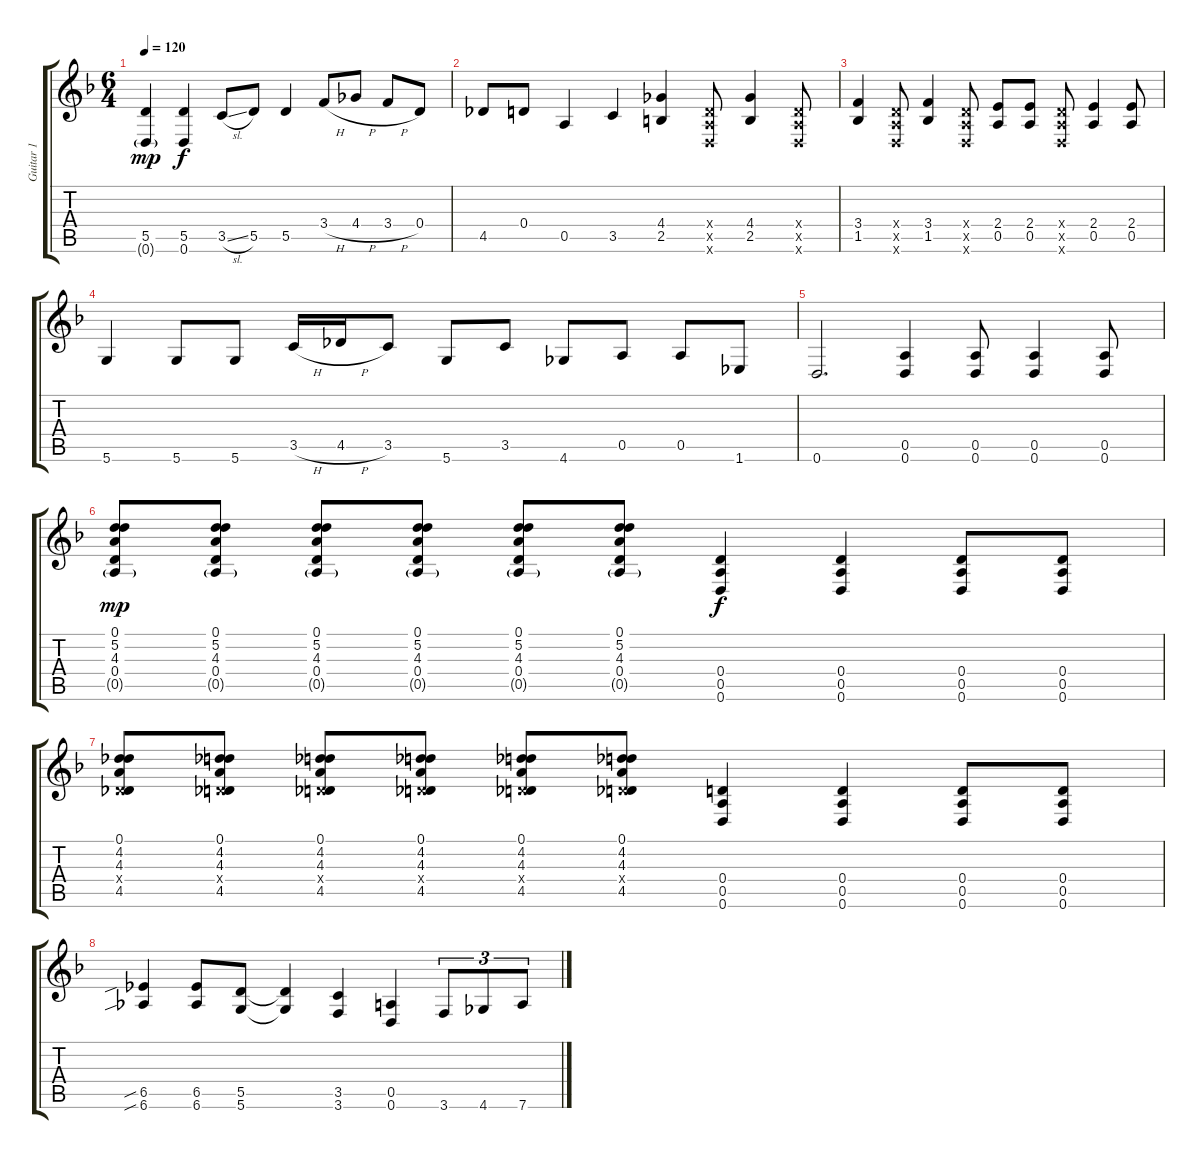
\track ("Guitar 1" "Guitar 1") {instrument distortionguitar}
\staff {score tabs}
\tuning (D4 A3 F3 D3 A2 D2) {hide}
\ts (6 4)
\tempo 120
\clef g2
\ks f
(5.5 0.6{g}).4{dy mp} (5.5 0.6).4{dy f} 3.5{sl}.8 5.5.8 5.5.4 3.4{h}.8 4.4{h}.8 3.4{h}.8 0.4.8 |
4.5.8 0.4.8 0.5.4 3.5.4 (4.4 2.5).4 (0.4{x} 0.5{x} 0.6{x}).8 (4.4 2.5).4 (0.4{x} 0.5{x} 0.6{x}).8 |
(3.4 1.5).4 (0.4{x} 0.5{x} 0.6{x}).8 (3.4 1.5).4 (0.4{x} 0.5{x} 0.6{x}).8 (2.4 0.5).8 (2.4 0.5).8 (0.4{x} 0.5{x} 0.6{x}).8 (2.4 0.5).4 (2.4 0.5).8 |
5.6.4 5.6.8 5.6.8 3.5{h}.16 4.5{h}.16 3.5.8 5.6.8 3.5.8 4.6.8 0.5.8 0.5.8 1.6.8 |
0.6.2{d} (0.5 0.6).4 (0.5 0.6).8 (0.5 0.6).4 (0.5 0.6).8 |
(0.1 5.2 4.3 0.4 0.5{g}).8{dy mp} (0.1 5.2 4.3 0.4 0.5{g}).8 (0.1 5.2 4.3 0.4 0.5{g}).8 (0.1 5.2 4.3 0.4 0.5{g}).8 (0.1 5.2 4.3 0.4 0.5{g}).8 (0.1 5.2 4.3 0.4 0.5{g}).8 (0.4 0.5 0.6).4{dy f} (0.4 0.5 0.6).4 (0.4 0.5 0.6).8 (0.4 0.5 0.6).8 |
(0.1 4.2 4.3 0.4{x} 4.5).8 (0.1 4.2 4.3 0.4{x} 4.5).8 (0.1 4.2 4.3 0.4{x} 4.5).8 (0.1 4.2 4.3 0.4{x} 4.5).8 (0.1 4.2 4.3 0.4{x} 4.5).8 (0.1 4.2 4.3 0.4{x} 4.5).8 (0.4 0.5 0.6).4 (0.4 0.5 0.6).4 (0.4 0.5 0.6).8 (0.4 0.5 0.6).8 |
(6.5{sib} 6.6{sib}).4 (6.5 6.6).8 (5.5 5.6).8 (5.5{t} 5.6{t}).4 (3.5 3.6).4 (0.5 0.6).4 3.6.8{tu (3 2)} 4.6.8{tu (3 2)} 7.6.8{tu (3 2)}
